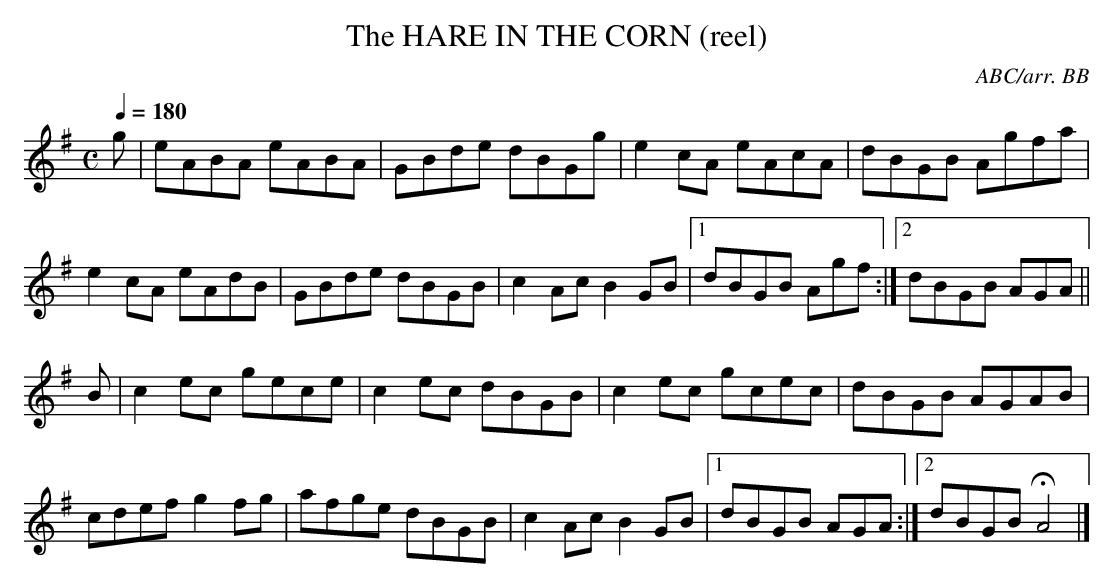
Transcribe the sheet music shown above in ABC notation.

X:1
T:HARE IN THE CORN (reel), The
C:ABC/arr. BB
Tree" that only makes sense if it's considered an A dorian mode)
tune instead of the source's A major.
Q:1/4=180
L:1/8
M:C
K:Ador
g|eABA eABA|GBde dBGg|e2 cA eAcA|dBGB Agfa|
e2 cA eAdB|GBde dBGB|c2Ac B2GB|1 dBGB Agf :|\
[2 dBGB AGA||
B|c2ec gece|c2 ec dBGB|c2ec gcec|dBGB AGAB|
cdef g2fg|afge dBGB|c2Ac B2GB|1 dBGB AGA :|\
[2 dBGB HA4|]
